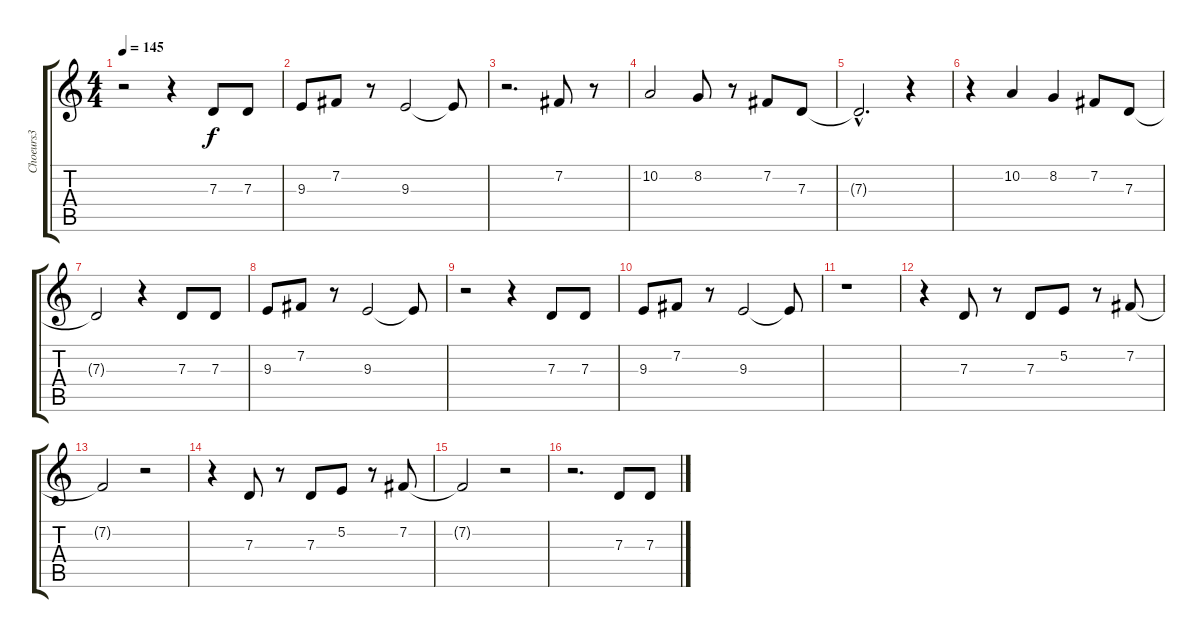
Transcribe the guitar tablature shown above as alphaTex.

\track ("Choeurs3" "Choeurs3") {instrument choiraahs}
\staff {score tabs}
\tuning (E4 B3 G3 D3 A2 E2) {hide}
\ts (4 4)
\tempo 145
\clef g2
\ks c
r.2{dy f} r.4 7.3.8 7.3.8 |
9.3.8 7.2.8 r.8 9.3.2 9.3{t}.8 |
r.2{d} 7.2.8 r.8 |
10.2.2 8.2.8 r.8 7.2.8 7.3.8 |
7.3{hac t}.2{d} r.4 |
r.4 10.2.4 8.2.4 7.2.8 7.3.8 |
7.3{t}.2 r.4 7.3.8 7.3.8 |
9.3.8 7.2.8 r.8 9.3.2 9.3{t}.8 |
r.2 r.4 7.3.8 7.3.8 |
9.3.8 7.2.8 r.8 9.3.2 9.3{t}.8 |
r.1 |
r.4 7.3.8 r.8 7.3.8 5.2.8 r.8 7.2.8 |
7.2{t}.2 r.2 |
r.4 7.3.8 r.8 7.3.8 5.2.8 r.8 7.2.8 |
7.2{t}.2 r.2 |
r.2{d} 7.3.8 7.3.8
